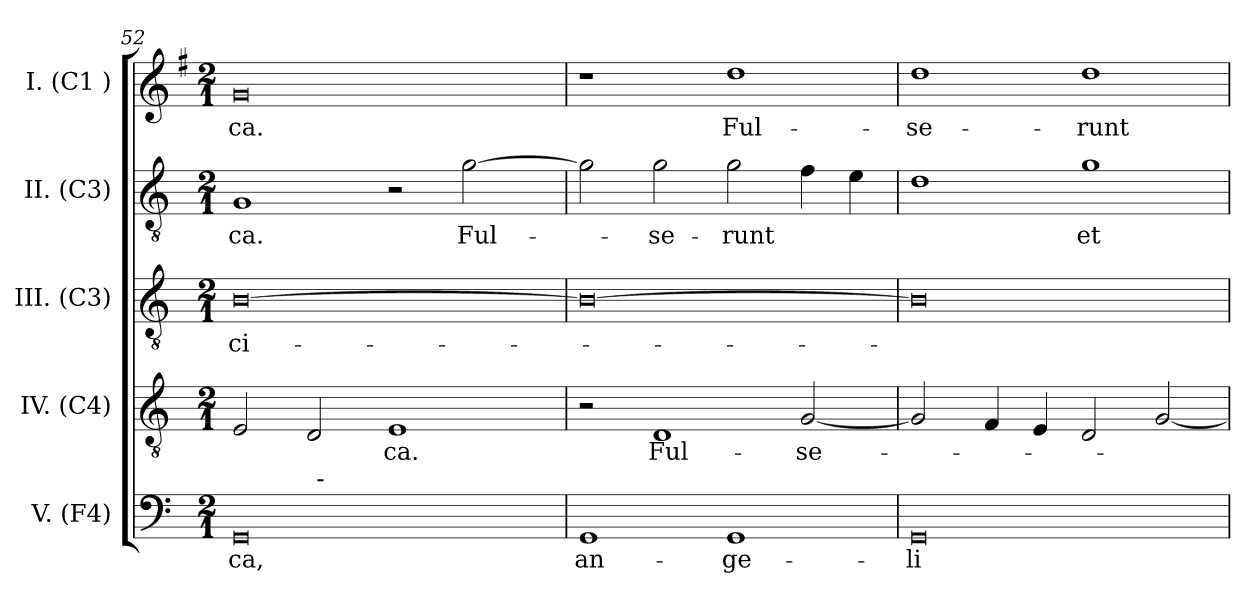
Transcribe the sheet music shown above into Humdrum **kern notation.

**kern	**text	**kern	**text	**kern	**text	**kern	**text	**kern	**text
*part5	*part5	*part4	*part4	*part3	*part3	*part2	*part2	*part1	*part1
*staff5	*staff5	*staff4	*staff4	*staff3	*staff3	*staff2	*staff2	*staff1	*staff1
*I"V. (F4)	*	*I"IV. (C4)	*	*I"III. (C3)	*	*I"II. (C3)	*	*I"I. (C1 )	*
*I'V.	*	*I'IV.	*	*I'III.	*	*I'II.	*	*I'I.	*
!!LO:LB:g=z
*clefF4	*	*clefGv2	*	*clefGv2	*	*clefGv2	*	*clefG2	*
*	*	*	*	*	*	*	*	*k[f#]	*
*	*	*	*	*	*	*	*	*G:	*
*M2/1	*	*M2/1	*	*M2/1	*	*M2/1	*	*M2/1	*
=52	=52	=52	=52	=52	=52	=52	=52	=52	=52
!	!LO:LY:b:cj	!	!	!	!LO:LY:b:rj	!	!LO:LY:b:cj	!	!LO:LY:b:cj
*^	*	*	*	*	*	*	*	*	*
0GG	2ryy	-ca,	2E/	.	[>0B	-ci-	1G	-ca.	0g	-ca.
.	64ryy	.	2D/	.	.	.	.	.	.	.
!	!LO:TX:a:t=-	!	!	!	!	!	!	!	!	!
.	1ryy	.	.	.	.	.	.	.	.	.
!	!	!	!	!LO:LY:b:cj	!	!	!	!	!	!
.	.	.	1E	-ca.	.	.	2r	.	.	.
!	!	!	!	!	!	!	!	!LO:LY:b	!	!
.	.	.	.	.	.	.	[>2g\	Ful-	.	.
.	4ryy	.	.	.	.	.	.	.	.	.
.	8...ryy	.	.	.	.	.	.	.	.	.
=53	=53	=53	=53	=53	=53	=53	=53	=53	=53	=53
!	!	!LO:LY:b:cj	!	!	!	!	!	!	!	!
*v	*v	*	*	*	*	*	*	*	*	*
1GG	an-	2r	.	0B_>	.	2g\]	.	1r	.
!	!	!	!LO:LY:b:cj	!	!	!	!LO:LY:b:cj	!	!
.	.	1D	Ful-	.	.	2g\	-se-	.	.
!	!LO:LY:b:cj	!	!	!	!	!	!LO:LY:b	!	!LO:LY:b:cj
1GG	-ge-	.	.	.	.	2g\	-runt	1dd	Ful-
!	!	!	!LO:LY:b:cj	!	!	!	!	!	!
.	.	[<2G/	-se-	.	.	4f\	.	.	.
.	.	.	.	.	.	4e\	.	.	.
=54	=54	=54	=54	=54	=54	=54	=54	=54	=54
!	!LO:LY:b:rj	!	!	!	!	!	!	!	!LO:LY:b:cj
0GG	-li-	2G/]	.	0B]	.	1d	.	1dd	-se-
.	.	4F/	.	.	.	.	.	.	.
.	.	4E/	.	.	.	.	.	.	.
!	!	!	!	!	!	!	!LO:LY:b:cj	!	!LO:LY:b:cj
.	.	2D/	.	.	.	1g	et	1dd	-runt
.	.	[<2G/	.	.	.	.	.	.	.
=	=	=	=	=	=	=	=	=	=
*-	*-	*-	*-	*-	*-	*-	*-	*-	*-
